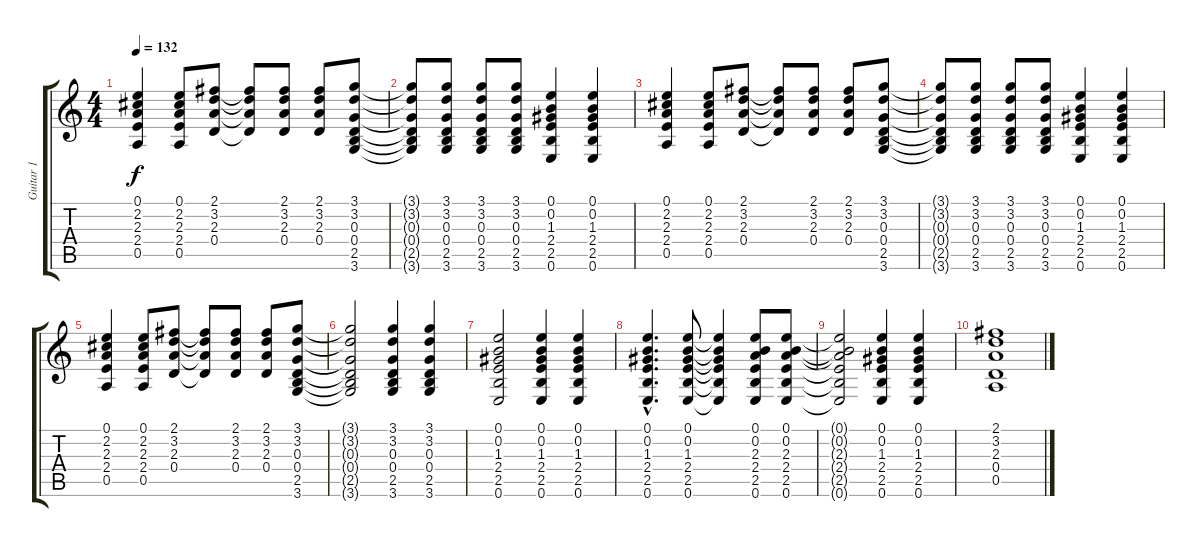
\track ("Guitar 1" "Guitar 1") {instrument electricguitarclean}
\staff {score tabs}
\tuning (E4 B3 G3 D3 A2 E2) {hide}
\ts (4 4)
\tempo 132
\clef g2
\ks c
(0.1 2.2 2.3 2.4 0.5).4{dy f} (0.1 2.2 2.3 2.4 0.5).8 (2.1 3.2 2.3 0.4).8 (2.1{t} 3.2{t} 2.3{t} 0.4{t}).8 (2.1 3.2 2.3 0.4).8 (2.1 3.2 2.3 0.4).8 (3.1 3.2 0.3 0.4 2.5 3.6).8 |
(3.1{t} 3.2{t} 0.3{t} 0.4{t} 2.5{t} 3.6{t}).8 (3.1 3.2 0.3 0.4 2.5 3.6).8 (3.1 3.2 0.3 0.4 2.5 3.6).8 (3.1 3.2 0.3 0.4 2.5 3.6).8 (0.1 0.2 1.3 2.4 2.5 0.6).4 (0.1 0.2 1.3 2.4 2.5 0.6).4 |
(0.1 2.2 2.3 2.4 0.5).4 (0.1 2.2 2.3 2.4 0.5).8 (2.1 3.2 2.3 0.4).8 (2.1{t} 3.2{t} 2.3{t} 0.4{t}).8 (2.1 3.2 2.3 0.4).8 (2.1 3.2 2.3 0.4).8 (3.1 3.2 0.3 0.4 2.5 3.6).8 |
(3.1{t} 3.2{t} 0.3{t} 0.4{t} 2.5{t} 3.6{t}).8 (3.1 3.2 0.3 0.4 2.5 3.6).8 (3.1 3.2 0.3 0.4 2.5 3.6).8 (3.1 3.2 0.3 0.4 2.5 3.6).8 (0.1 0.2 1.3 2.4 2.5 0.6).4 (0.1 0.2 1.3 2.4 2.5 0.6).4 |
(0.1 2.2 2.3 2.4 0.5).4 (0.1 2.2 2.3 2.4 0.5).8 (2.1 3.2 2.3 0.4).8 (2.1{t} 3.2{t} 2.3{t} 0.4{t}).8 (2.1 3.2 2.3 0.4).8 (2.1 3.2 2.3 0.4).8 (3.1 3.2 0.3 0.4 2.5 3.6).8 |
(3.1{t} 3.2{t} 0.3{t} 0.4{t} 2.5{t} 3.6{t}).2 (3.1 3.2 0.3 0.4 2.5 3.6).4 (3.1 3.2 0.3 0.4 2.5 3.6).4 |
(0.1 0.2 1.3 2.4 2.5 0.6).2 (0.1 0.2 1.3 2.4 2.5 0.6).4 (0.1 0.2 1.3 2.4 2.5 0.6).4 |
(0.1{hac} 0.2{hac} 1.3{hac} 2.4{hac} 2.5{hac} 0.6{hac}).4{d} (0.1 0.2 1.3 2.4 2.5 0.6).8 (0.1{t} 0.2{t} 1.3{t} 2.4{t} 2.5{t} 0.6{t}).4 (0.1 0.2 2.3 2.4 2.5 0.6).8 (0.1 0.2 2.3 2.4 2.5 0.6).8 |
(0.1{t} 0.2{t} 2.3{t} 2.4{t} 2.5{t} 0.6{t}).2 (0.1 0.2 1.3 2.4 2.5 0.6).4 (0.1 0.2 1.3 2.4 2.5 0.6).4 |
(2.1 3.2 2.3 0.4 0.5).1
